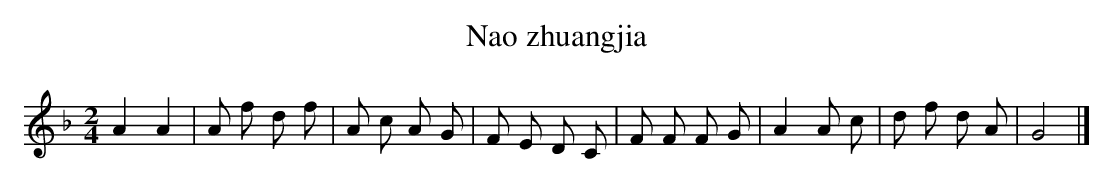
X:1
T: Nao zhuangjia
L: 1/8
M: 2/4
K: F
A2A2 [I:setbarnb 1]|
A f d f |
A c A G |
F E D C |
F F F G |
A2A c |
d f d A |
G4 |]
